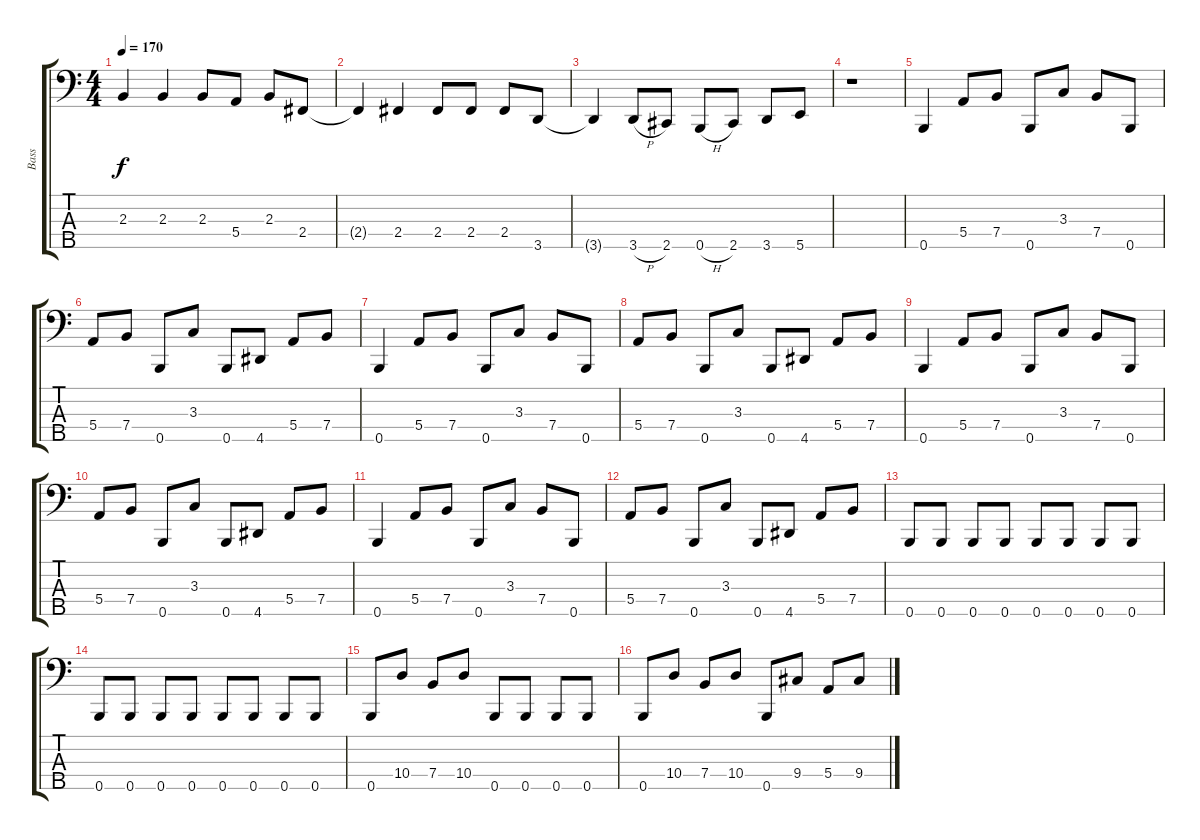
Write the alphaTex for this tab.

\track ("Bass" "Bass") {instrument electricbassfinger}
\staff {score tabs}
\tuning (G2 D2 A1 E1 B0) {hide}
\ts (4 4)
\tempo 170
\clef f4
\ks c
2.3{t}.4{dy f} 2.3.4 2.3.8 5.4.8 2.3.8 2.4.8 |
2.4{t}.4 2.4.4 2.4.8 2.4.8 2.4.8 3.5.8 |
3.5{t}.4 3.5{h}.8 2.5.8 0.5{h}.8 2.5.8 3.5.8 5.5.8 |
r.1 |
0.5.4 5.4.8 7.4.8 0.5.8 3.3.8 7.4.8 0.5.8 |
5.4.8 7.4.8 0.5.8 3.3.8 0.5.8 4.5.8 5.4.8 7.4.8 |
0.5.4 5.4.8 7.4.8 0.5.8 3.3.8 7.4.8 0.5.8 |
5.4.8 7.4.8 0.5.8 3.3.8 0.5.8 4.5.8 5.4.8 7.4.8 |
0.5.4 5.4.8 7.4.8 0.5.8 3.3.8 7.4.8 0.5.8 |
5.4.8 7.4.8 0.5.8 3.3.8 0.5.8 4.5.8 5.4.8 7.4.8 |
0.5.4 5.4.8 7.4.8 0.5.8 3.3.8 7.4.8 0.5.8 |
5.4.8 7.4.8 0.5.8 3.3.8 0.5.8 4.5.8 5.4.8 7.4.8 |
0.5.8 0.5.8 0.5.8 0.5.8 0.5.8 0.5.8 0.5.8 0.5.8 |
0.5.8 0.5.8 0.5.8 0.5.8 0.5.8 0.5.8 0.5.8 0.5.8 |
0.5.8 10.4.8 7.4.8 10.4.8 0.5.8 0.5.8 0.5.8 0.5.8 |
0.5.8 10.4.8 7.4.8 10.4.8 0.5.8 9.4.8 5.4.8 9.4.8
